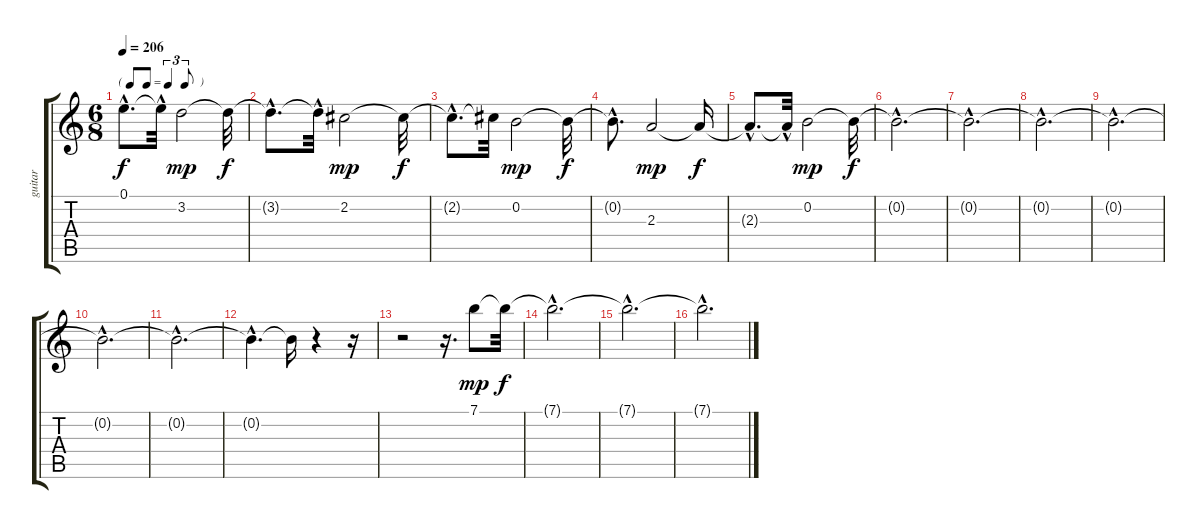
\track ("guitar" "guitar") {instrument distortionguitar}
\staff {score tabs}
\tuning (E4 B3 G3 D3 A2 E2) {hide}
\ts (6 8)
\tf triplet8th
\tempo 206
\clef g2
\ks c
0.1{hac t}.8{d dy f} 0.1{hac t}.32 3.2.2{dy mp} 3.2{t}.32{dy f} |
3.2{hac t}.8{d} 3.2{hac t}.32 2.2.2{dy mp} 2.2{t}.32{dy f} |
2.2{hac t}.8{d} 2.2{t}.32 0.2.2{dy mp} 0.2{t}.32{dy f} |
0.2{hac t}.8{d} 2.3.2{dy mp} 2.3{t}.16{dy f} |
2.3{hac t}.8{d} 2.3{hac t}.32 0.2.2{dy mp} 0.2{t}.32{dy f} |
0.2{hac t}.2{d} |
0.2{hac t}.2{d} |
0.2{hac t}.2{d} |
0.2{hac t}.2{d} |
0.2{hac t}.2{d} |
0.2{hac t}.2{d} |
0.2{hac t}.4{d} 0.2{t}.16 r.4 r.16 |
r.2 r.16{d} 7.1.8{dy mp} 7.1{t}.32{dy f} |
7.1{hac t}.2{d} |
7.1{hac t}.2{d} |
7.1{hac t}.2{d}
